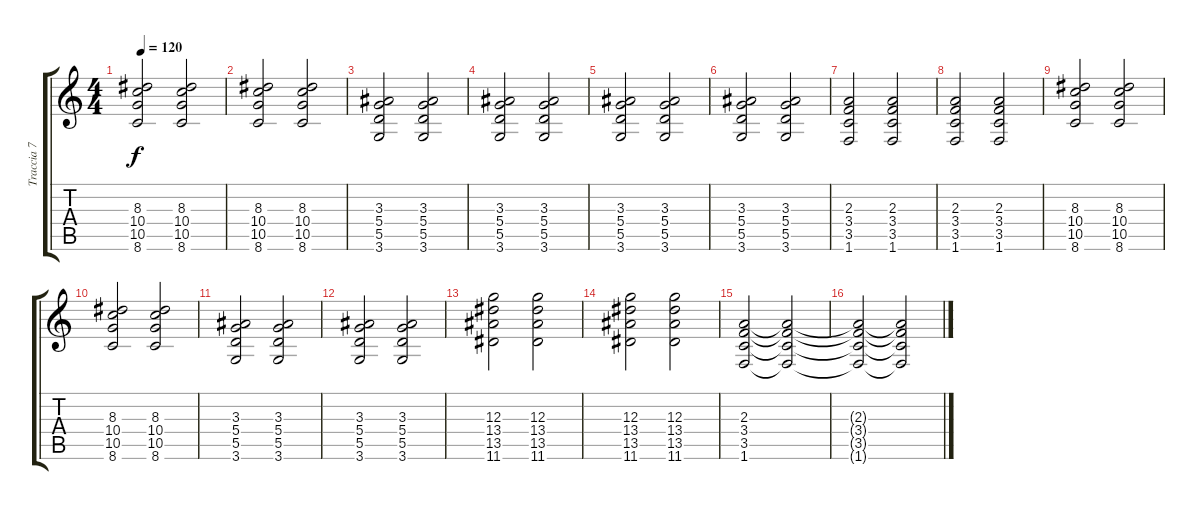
\track ("Traccia 7" "Traccia 7") {instrument distortionguitar}
\staff {score tabs}
\tuning (E4 B3 G3 D3 A2 E2) {hide}
\ts (4 4)
\tempo 120
\clef g2
\ks c
(8.3 10.4 10.5 8.6).2{dy f} (8.3 10.4 10.5 8.6).2 |
(8.3 10.4 10.5 8.6).2 (8.3 10.4 10.5 8.6).2 |
(3.3 5.4 5.5 3.6).2 (3.3 5.4 5.5 3.6).2 |
(3.3 5.4 5.5 3.6).2 (3.3 5.4 5.5 3.6).2 |
(3.3 5.4 5.5 3.6).2 (3.3 5.4 5.5 3.6).2 |
(3.3 5.4 5.5 3.6).2 (3.3 5.4 5.5 3.6).2 |
(2.3 3.4 3.5 1.6).2 (2.3 3.4 3.5 1.6).2 |
(2.3 3.4 3.5 1.6).2 (2.3 3.4 3.5 1.6).2 |
(8.3 10.4 10.5 8.6).2 (8.3 10.4 10.5 8.6).2 |
(8.3 10.4 10.5 8.6).2 (8.3 10.4 10.5 8.6).2 |
(3.3 5.4 5.5 3.6).2 (3.3 5.4 5.5 3.6).2 |
(3.3 5.4 5.5 3.6).2 (3.3 5.4 5.5 3.6).2 |
(12.3 13.4 13.5 11.6).2 (12.3 13.4 13.5 11.6).2 |
(12.3 13.4 13.5 11.6).2 (12.3 13.4 13.5 11.6).2 |
(2.3 3.4 3.5 1.6).2 (2.3{t} 3.4{t} 3.5{t} 1.6{t}).2 |
(2.3{t} 3.4{t} 3.5{t} 1.6{t}).2 (2.3{t} 3.4{t} 3.5{t} 1.6{t}).2
